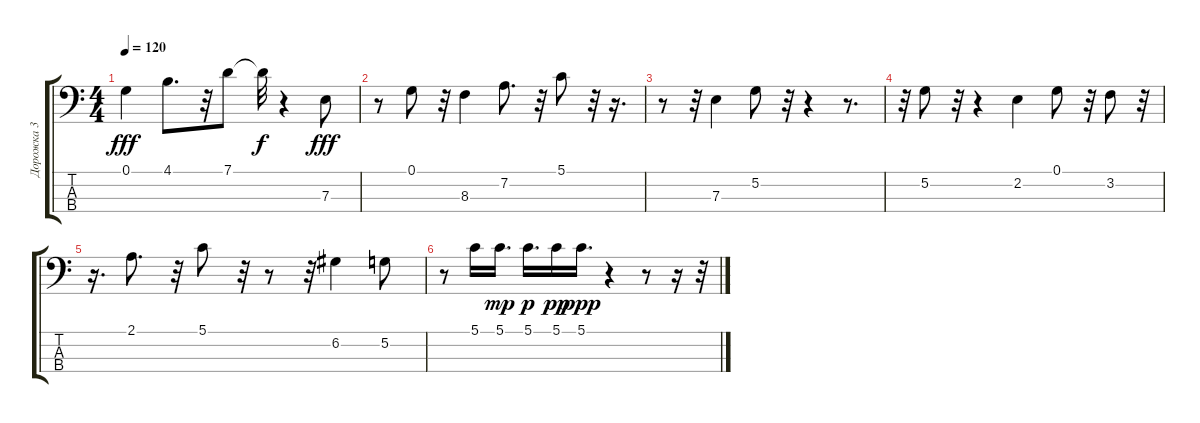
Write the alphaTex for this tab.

\track ("Дорожка 3" "Дорожка 3") {instrument electricbassfinger}
\staff {score tabs}
\tuning (G2 D2 A1 E1) {hide}
\ts (4 4)
\tempo 120
\clef f4
\ks c
0.1.4{dy fff} 4.1.8{d} r.32 7.1.8 7.1{t}.32{dy f} r.4 7.3.8{dy fff} |
r.8 0.1.8 r.32 8.3.4 7.2.8{d} r.32 5.1.8 r.32 r.16{d} |
r.8 r.32 7.3.4 5.2.8 r.32 r.4 r.8{d} |
r.32 5.2.8 r.32 r.4 2.2.4 0.1.8 r.32 3.2.8 r.32 |
r.16{d} 2.1.8{d} r.32 5.1.8 r.32 r.8 r.32 6.2.4 5.2.8 |
r.8 5.1.16 5.1.16{d dy mp} 5.1.16{d dy p} 5.1.16{dy pp} 5.1.16{d dy ppp} r.4 r.8 r.16 r.32
